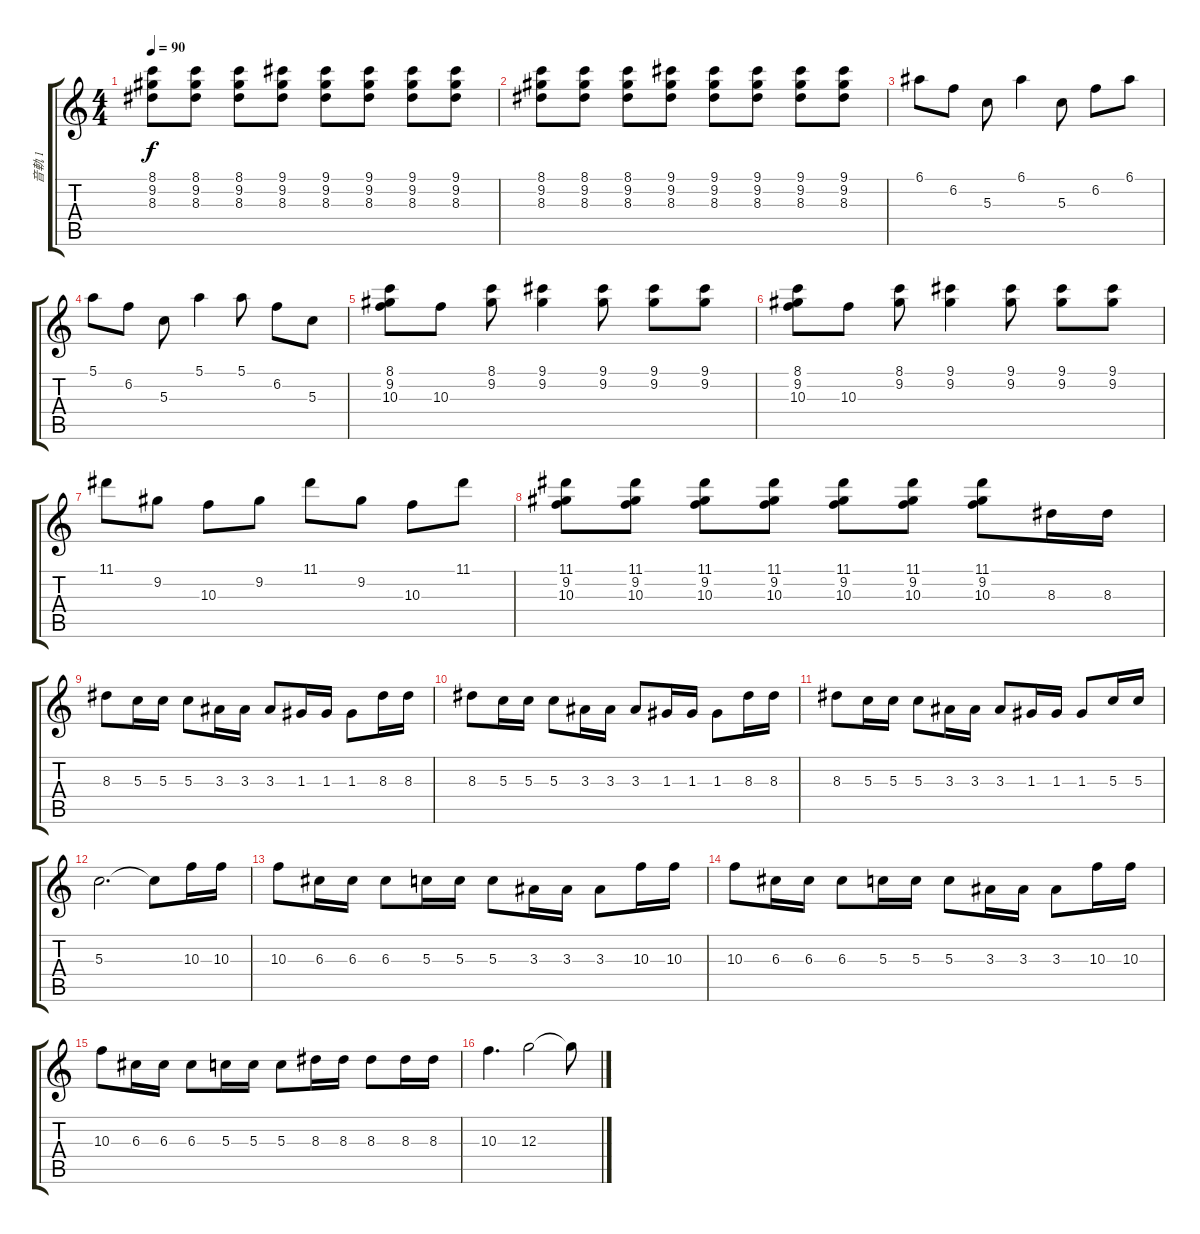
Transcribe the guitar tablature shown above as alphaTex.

\track ("音軌 1" "音軌 1") {instrument electricguitarjazz}
\staff {score tabs}
\tuning (E4 B3 G3 D3 A2 E2) {hide}
\ts (4 4)
\tempo 90
\clef g2
\ks c
(8.1 9.2 8.3).8{dy f} (8.1 9.2 8.3).8 (8.1 9.2 8.3).8 (9.1 9.2 8.3).8 (9.1 9.2 8.3).8 (9.1 9.2 8.3).8 (9.1 9.2 8.3).8 (9.1 9.2 8.3).8 |
(8.1 9.2 8.3).8 (8.1 9.2 8.3).8 (8.1 9.2 8.3).8 (9.1 9.2 8.3).8 (9.1 9.2 8.3).8 (9.1 9.2 8.3).8 (9.1 9.2 8.3).8 (9.1 9.2 8.3).8 |
6.1.8 6.2.8 5.3.8 6.1.4 5.3.8 6.2.8 6.1.8 |
5.1.8 6.2.8 5.3.8 5.1.4 5.1.8 6.2.8 5.3.8 |
(8.1 9.2 10.3).8 10.3.8 (8.1 9.2).8 (9.1 9.2).4 (9.1 9.2).8 (9.1 9.2).8 (9.1 9.2).8 |
(8.1 9.2 10.3).8 10.3.8 (8.1 9.2).8 (9.1 9.2).4 (9.1 9.2).8 (9.1 9.2).8 (9.1 9.2).8 |
11.1.8 9.2.8 10.3.8 9.2.8 11.1.8 9.2.8 10.3.8 11.1.8 |
(11.1 9.2 10.3).8 (11.1 9.2 10.3).8 (11.1 9.2 10.3).8 (11.1 9.2 10.3).8 (11.1 9.2 10.3).8 (11.1 9.2 10.3).8 (11.1 9.2 10.3).8 8.3.16 8.3.16 |
8.3.8 5.3.16 5.3.16 5.3.8 3.3.16 3.3.16 3.3.8 1.3.16 1.3.16 1.3.8 8.3.16 8.3.16 |
8.3.8 5.3.16 5.3.16 5.3.8 3.3.16 3.3.16 3.3.8 1.3.16 1.3.16 1.3.8 8.3.16 8.3.16 |
8.3.8 5.3.16 5.3.16 5.3.8 3.3.16 3.3.16 3.3.8 1.3.16 1.3.16 1.3.8 5.3.16 5.3.16 |
5.3.2{d} 5.3{t}.8 10.3.16 10.3.16 |
10.3.8 6.3.16 6.3.16 6.3.8 5.3.16 5.3.16 5.3.8 3.3.16 3.3.16 3.3.8 10.3.16 10.3.16 |
10.3.8 6.3.16 6.3.16 6.3.8 5.3.16 5.3.16 5.3.8 3.3.16 3.3.16 3.3.8 10.3.16 10.3.16 |
10.3.8 6.3.16 6.3.16 6.3.8 5.3.16 5.3.16 5.3.8 8.3.16 8.3.16 8.3.8 8.3.16 8.3.16 |
10.3.4{d} 12.3.2 12.3{t}.8
